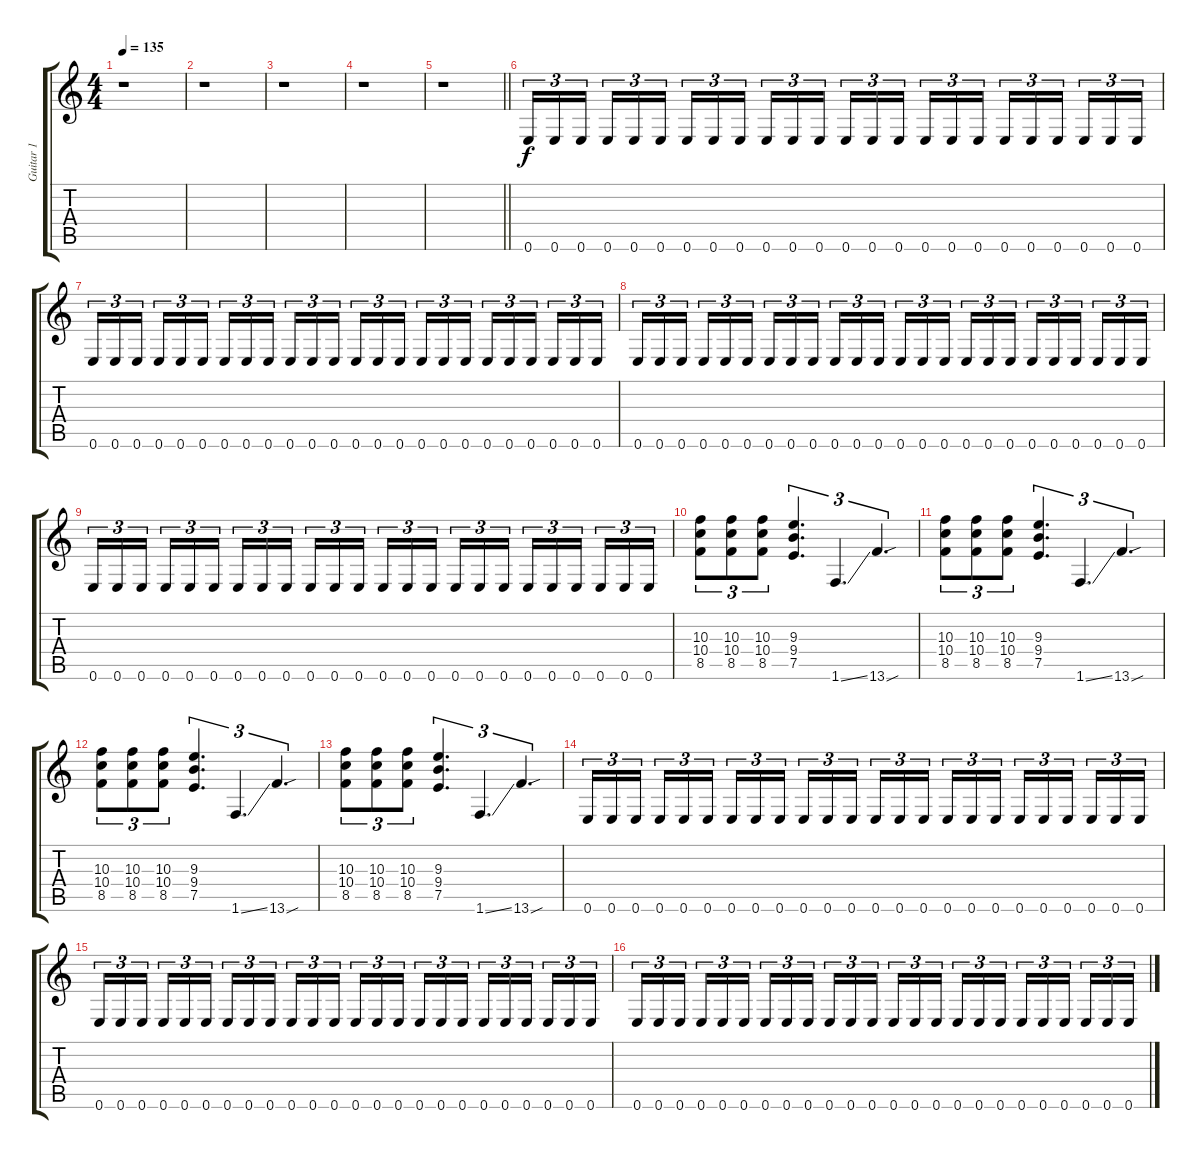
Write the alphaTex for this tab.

\track ("Guitar 1" "Guitar 1") {instrument overdrivenguitar}
\staff {score tabs}
\tuning (E4 B3 G3 D3 A2 E2) {hide}
\ts (4 4)
\tempo 135
\clef g2
\ks c
r.1{dy f} |
r.1 |
r.1 |
r.1 |
\barLineRight lightlight
r.1 |
\section ("" "")
0.6.16{tu (3 2)} 0.6.16{tu (3 2)} 0.6.16{tu (3 2) beam splitsecondary} 0.6.16{tu (3 2)} 0.6.16{tu (3 2)} 0.6.16{tu (3 2)} 0.6.16{tu (3 2)} 0.6.16{tu (3 2)} 0.6.16{tu (3 2) beam splitsecondary} 0.6.16{tu (3 2)} 0.6.16{tu (3 2)} 0.6.16{tu (3 2)} 0.6.16{tu (3 2)} 0.6.16{tu (3 2)} 0.6.16{tu (3 2) beam splitsecondary} 0.6.16{tu (3 2)} 0.6.16{tu (3 2)} 0.6.16{tu (3 2)} 0.6.16{tu (3 2)} 0.6.16{tu (3 2)} 0.6.16{tu (3 2) beam splitsecondary} 0.6.16{tu (3 2)} 0.6.16{tu (3 2)} 0.6.16{tu (3 2)} |
0.6.16{tu (3 2)} 0.6.16{tu (3 2)} 0.6.16{tu (3 2) beam splitsecondary} 0.6.16{tu (3 2)} 0.6.16{tu (3 2)} 0.6.16{tu (3 2)} 0.6.16{tu (3 2)} 0.6.16{tu (3 2)} 0.6.16{tu (3 2) beam splitsecondary} 0.6.16{tu (3 2)} 0.6.16{tu (3 2)} 0.6.16{tu (3 2)} 0.6.16{tu (3 2)} 0.6.16{tu (3 2)} 0.6.16{tu (3 2) beam splitsecondary} 0.6.16{tu (3 2)} 0.6.16{tu (3 2)} 0.6.16{tu (3 2)} 0.6.16{tu (3 2)} 0.6.16{tu (3 2)} 0.6.16{tu (3 2) beam splitsecondary} 0.6.16{tu (3 2)} 0.6.16{tu (3 2)} 0.6.16{tu (3 2)} |
0.6.16{tu (3 2)} 0.6.16{tu (3 2)} 0.6.16{tu (3 2) beam splitsecondary} 0.6.16{tu (3 2)} 0.6.16{tu (3 2)} 0.6.16{tu (3 2)} 0.6.16{tu (3 2)} 0.6.16{tu (3 2)} 0.6.16{tu (3 2) beam splitsecondary} 0.6.16{tu (3 2)} 0.6.16{tu (3 2)} 0.6.16{tu (3 2)} 0.6.16{tu (3 2)} 0.6.16{tu (3 2)} 0.6.16{tu (3 2) beam splitsecondary} 0.6.16{tu (3 2)} 0.6.16{tu (3 2)} 0.6.16{tu (3 2)} 0.6.16{tu (3 2)} 0.6.16{tu (3 2)} 0.6.16{tu (3 2) beam splitsecondary} 0.6.16{tu (3 2)} 0.6.16{tu (3 2)} 0.6.16{tu (3 2)} |
0.6.16{tu (3 2)} 0.6.16{tu (3 2)} 0.6.16{tu (3 2) beam splitsecondary} 0.6.16{tu (3 2)} 0.6.16{tu (3 2)} 0.6.16{tu (3 2)} 0.6.16{tu (3 2)} 0.6.16{tu (3 2)} 0.6.16{tu (3 2) beam splitsecondary} 0.6.16{tu (3 2)} 0.6.16{tu (3 2)} 0.6.16{tu (3 2)} 0.6.16{tu (3 2)} 0.6.16{tu (3 2)} 0.6.16{tu (3 2) beam splitsecondary} 0.6.16{tu (3 2)} 0.6.16{tu (3 2)} 0.6.16{tu (3 2)} 0.6.16{tu (3 2)} 0.6.16{tu (3 2)} 0.6.16{tu (3 2) beam splitsecondary} 0.6.16{tu (3 2)} 0.6.16{tu (3 2)} 0.6.16{tu (3 2)} |
(10.3 10.4 8.5).8{tu (3 2)} (10.3 10.4 8.5).8{tu (3 2)} (10.3 10.4 8.5).8{tu (3 2)} (9.3 9.4 7.5).4{d tu (3 2)} 1.6{ss}.4{d tu (3 2)} 13.6{sou}.4{d tu (3 2)} |
(10.3 10.4 8.5).8{tu (3 2)} (10.3 10.4 8.5).8{tu (3 2)} (10.3 10.4 8.5).8{tu (3 2)} (9.3 9.4 7.5).4{d tu (3 2)} 1.6{ss}.4{d tu (3 2)} 13.6{sou}.4{d tu (3 2)} |
(10.3 10.4 8.5).8{tu (3 2)} (10.3 10.4 8.5).8{tu (3 2)} (10.3 10.4 8.5).8{tu (3 2)} (9.3 9.4 7.5).4{d tu (3 2)} 1.6{ss}.4{d tu (3 2)} 13.6{sou}.4{d tu (3 2)} |
(10.3 10.4 8.5).8{tu (3 2)} (10.3 10.4 8.5).8{tu (3 2)} (10.3 10.4 8.5).8{tu (3 2)} (9.3 9.4 7.5).4{d tu (3 2)} 1.6{ss}.4{d tu (3 2)} 13.6{sou}.4{d tu (3 2)} |
0.6.16{tu (3 2)} 0.6.16{tu (3 2)} 0.6.16{tu (3 2) beam splitsecondary} 0.6.16{tu (3 2)} 0.6.16{tu (3 2)} 0.6.16{tu (3 2)} 0.6.16{tu (3 2)} 0.6.16{tu (3 2)} 0.6.16{tu (3 2) beam splitsecondary} 0.6.16{tu (3 2)} 0.6.16{tu (3 2)} 0.6.16{tu (3 2)} 0.6.16{tu (3 2)} 0.6.16{tu (3 2)} 0.6.16{tu (3 2) beam splitsecondary} 0.6.16{tu (3 2)} 0.6.16{tu (3 2)} 0.6.16{tu (3 2)} 0.6.16{tu (3 2)} 0.6.16{tu (3 2)} 0.6.16{tu (3 2) beam splitsecondary} 0.6.16{tu (3 2)} 0.6.16{tu (3 2)} 0.6.16{tu (3 2)} |
0.6.16{tu (3 2)} 0.6.16{tu (3 2)} 0.6.16{tu (3 2) beam splitsecondary} 0.6.16{tu (3 2)} 0.6.16{tu (3 2)} 0.6.16{tu (3 2)} 0.6.16{tu (3 2)} 0.6.16{tu (3 2)} 0.6.16{tu (3 2) beam splitsecondary} 0.6.16{tu (3 2)} 0.6.16{tu (3 2)} 0.6.16{tu (3 2)} 0.6.16{tu (3 2)} 0.6.16{tu (3 2)} 0.6.16{tu (3 2) beam splitsecondary} 0.6.16{tu (3 2)} 0.6.16{tu (3 2)} 0.6.16{tu (3 2)} 0.6.16{tu (3 2)} 0.6.16{tu (3 2)} 0.6.16{tu (3 2) beam splitsecondary} 0.6.16{tu (3 2)} 0.6.16{tu (3 2)} 0.6.16{tu (3 2)} |
0.6.16{tu (3 2)} 0.6.16{tu (3 2)} 0.6.16{tu (3 2) beam splitsecondary} 0.6.16{tu (3 2)} 0.6.16{tu (3 2)} 0.6.16{tu (3 2)} 0.6.16{tu (3 2)} 0.6.16{tu (3 2)} 0.6.16{tu (3 2) beam splitsecondary} 0.6.16{tu (3 2)} 0.6.16{tu (3 2)} 0.6.16{tu (3 2)} 0.6.16{tu (3 2)} 0.6.16{tu (3 2)} 0.6.16{tu (3 2) beam splitsecondary} 0.6.16{tu (3 2)} 0.6.16{tu (3 2)} 0.6.16{tu (3 2)} 0.6.16{tu (3 2)} 0.6.16{tu (3 2)} 0.6.16{tu (3 2) beam splitsecondary} 0.6.16{tu (3 2)} 0.6.16{tu (3 2)} 0.6.16{tu (3 2)}
